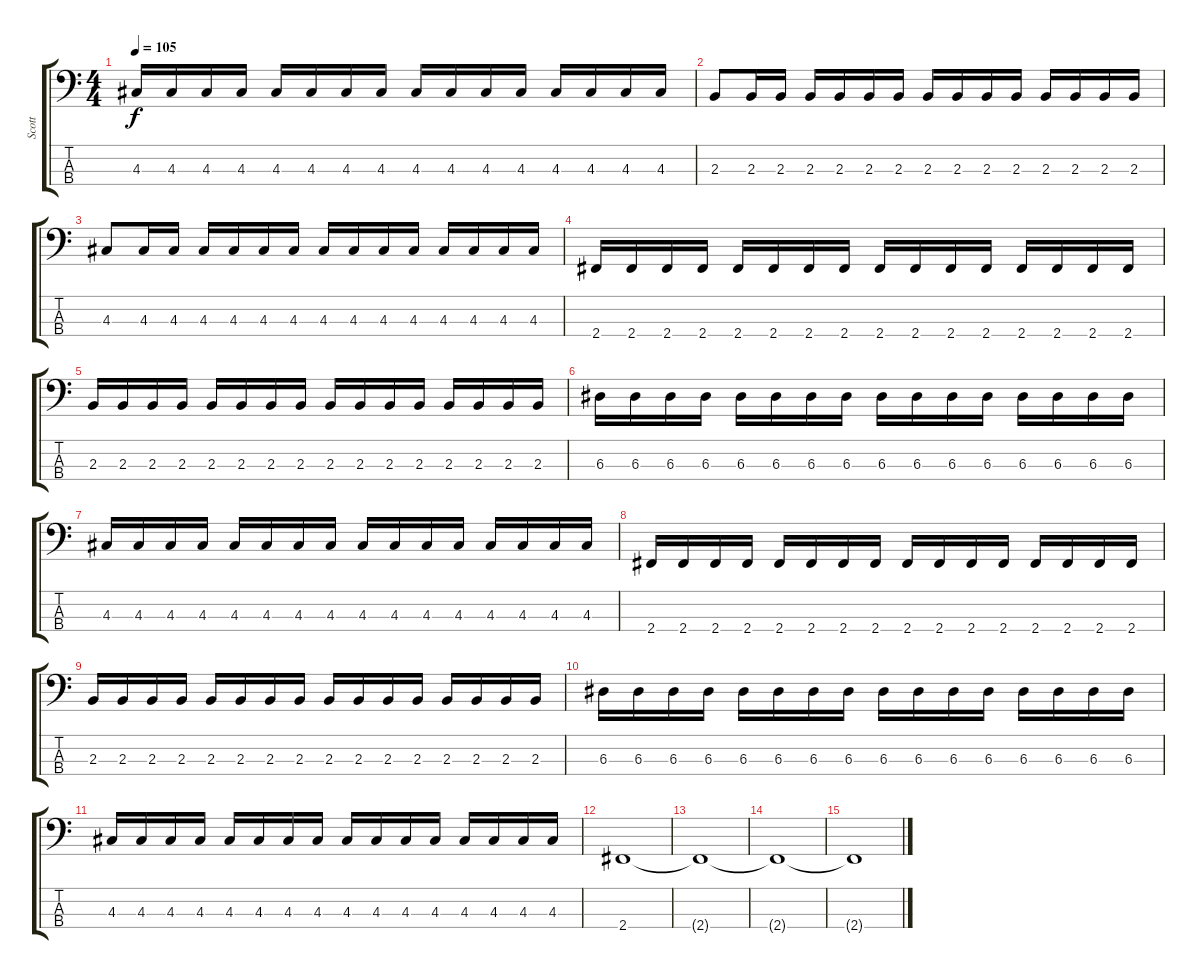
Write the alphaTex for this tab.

\track ("Scott" "Scott") {instrument electricbasspick}
\staff {score tabs}
\tuning (G2 D2 A1 E1) {hide}
\ts (4 4)
\tempo 105
\clef f4
\ks c
4.3.16{dy f} 4.3.16 4.3.16 4.3.16 4.3.16 4.3.16 4.3.16 4.3.16 4.3.16 4.3.16 4.3.16 4.3.16 4.3.16 4.3.16 4.3.16 4.3.16 |
2.3.8 2.3.16 2.3.16 2.3.16 2.3.16 2.3.16 2.3.16 2.3.16 2.3.16 2.3.16 2.3.16 2.3.16 2.3.16 2.3.16 2.3.16 |
4.3.8 4.3.16 4.3.16 4.3.16 4.3.16 4.3.16 4.3.16 4.3.16 4.3.16 4.3.16 4.3.16 4.3.16 4.3.16 4.3.16 4.3.16 |
2.4.16 2.4.16 2.4.16 2.4.16 2.4.16 2.4.16 2.4.16 2.4.16 2.4.16 2.4.16 2.4.16 2.4.16 2.4.16 2.4.16 2.4.16 2.4.16 |
2.3.16 2.3.16 2.3.16 2.3.16 2.3.16 2.3.16 2.3.16 2.3.16 2.3.16 2.3.16 2.3.16 2.3.16 2.3.16 2.3.16 2.3.16 2.3.16 |
6.3.16 6.3.16 6.3.16 6.3.16 6.3.16 6.3.16 6.3.16 6.3.16 6.3.16 6.3.16 6.3.16 6.3.16 6.3.16 6.3.16 6.3.16 6.3.16 |
4.3.16 4.3.16 4.3.16 4.3.16 4.3.16 4.3.16 4.3.16 4.3.16 4.3.16 4.3.16 4.3.16 4.3.16 4.3.16 4.3.16 4.3.16 4.3.16 |
2.4.16 2.4.16 2.4.16 2.4.16 2.4.16 2.4.16 2.4.16 2.4.16 2.4.16 2.4.16 2.4.16 2.4.16 2.4.16 2.4.16 2.4.16 2.4.16 |
2.3.16 2.3.16 2.3.16 2.3.16 2.3.16 2.3.16 2.3.16 2.3.16 2.3.16 2.3.16 2.3.16 2.3.16 2.3.16 2.3.16 2.3.16 2.3.16 |
6.3.16 6.3.16 6.3.16 6.3.16 6.3.16 6.3.16 6.3.16 6.3.16 6.3.16 6.3.16 6.3.16 6.3.16 6.3.16 6.3.16 6.3.16 6.3.16 |
4.3.16 4.3.16 4.3.16 4.3.16 4.3.16 4.3.16 4.3.16 4.3.16 4.3.16 4.3.16 4.3.16 4.3.16 4.3.16 4.3.16 4.3.16 4.3.16 |
2.4.1 |
2.4{t}.1 |
2.4{t}.1 |
2.4{t}.1
